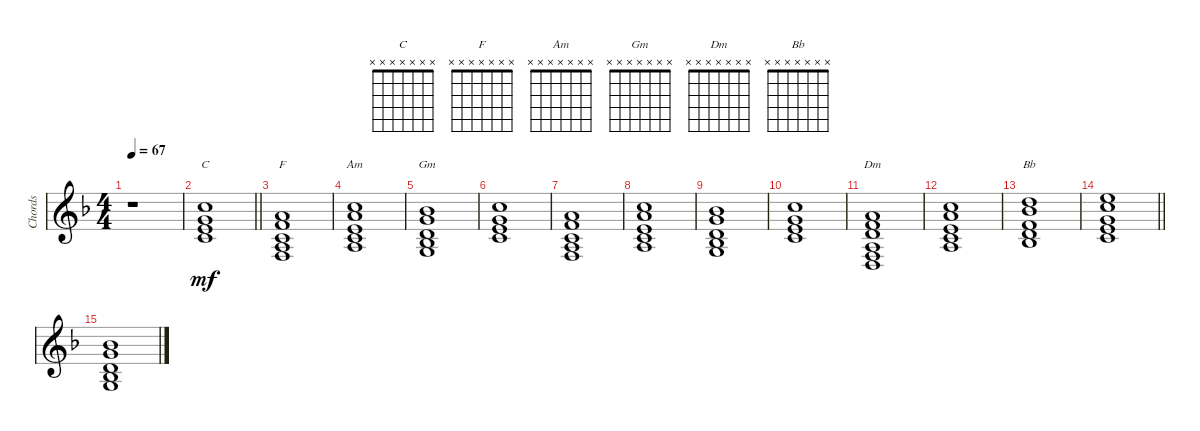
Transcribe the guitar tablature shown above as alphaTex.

\track ("Chords" "Chords") {instrument stringensemble1}
\staff {score}
\tuning (E4 B3 G3 D3 A2 E2 B1) {hide}
\chord ("C" x x x x x x x)
\chord ("F" x x x x x x x)
\chord ("Am" x x x x x x x)
\chord ("Gm" x x x x x x x)
\chord ("Dm" x x x x x x x)
\chord ("Bb" x x x x x x x)
\ts (4 4)
\tempo 67
\clef g2
\ks dminor
r.1{dy mf instrument stringensemble1} |
\barLineRight lightlight
(0.1 1.2 12.3 22.4).1{ch "C"} |
(1.1 1.2 2.3 3.4 24.5).1{ch "F"} |
(0.1 1.2 2.3 19.4 27.5).1{ch "Am"} |
(3.1 3.2 0.3 8.4 25.5).1{ch "Gm"} |
(0.1 1.2 12.3 22.4).1 |
(1.1 1.2 2.3 3.4 24.5).1 |
(0.1 1.2 2.3 19.4 27.5).1 |
(3.1 3.2 0.3 8.4 25.5).1 |
(0.1 1.2 12.3 22.4).1 |
(1.1 3.2 14.3 0.4 8.5 17.6).1{ch "Dm"} |
(0.1 1.2 2.3 19.4 27.5).1 |
(1.1 3.2 3.3 20.4 29.5).1{ch "Bb"} |
\barLineRight lightlight
(12.1 13.2 5.3 14.4 22.5).1 |
(3.1 3.2 0.3 8.4 25.5).1
